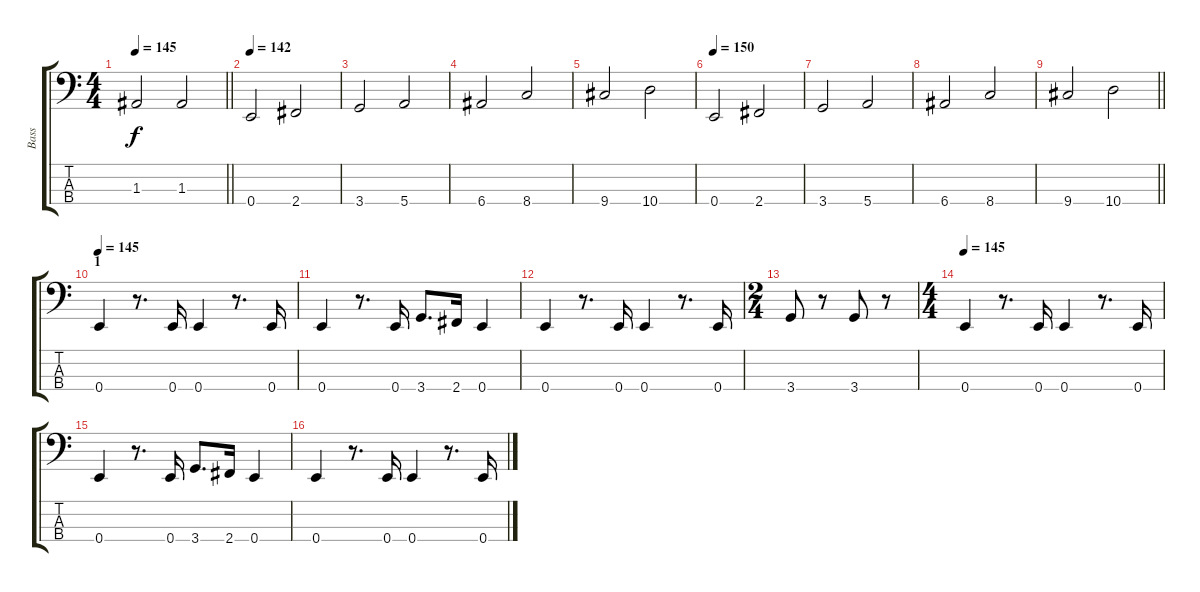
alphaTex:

\track ("Bass" "Bass") {instrument electricbassfinger}
\staff {score tabs}
\tuning (G2 D2 A1 E1) {hide}
\ts (4 4)
\tempo 145
\clef f4
\barLineRight lightlight
\ks c
1.3.2{dy f} 1.3.2 |
\section ("" "")
\tempo 150
\tempo 142
0.4.2 2.4.2 |
3.4.2 5.4.2 |
6.4.2 8.4.2 |
9.4.2 10.4.2 |
\tempo 150
0.4.2 2.4.2 |
3.4.2 5.4.2 |
6.4.2 8.4.2 |
\barLineRight lightlight
9.4.2 10.4.2 |
\section ("" "1")
\tempo 145
0.4.4{instrument overdrivenguitar} r.8{d} 0.4.16 0.4.4 r.8{d} 0.4.16 |
0.4.4{instrument overdrivenguitar} r.8{d} 0.4.16 3.4.8{d} 2.4.16 0.4.4 |
0.4.4{instrument overdrivenguitar} r.8{d} 0.4.16 0.4.4 r.8{d} 0.4.16 |
\ts (2 4)
3.4.8 r.8 3.4.8 r.8 |
\ts (4 4)
\tempo 145
0.4.4{instrument overdrivenguitar} r.8{d} 0.4.16 0.4.4 r.8{d} 0.4.16 |
0.4.4{instrument overdrivenguitar} r.8{d} 0.4.16 3.4.8{d} 2.4.16 0.4.4 |
0.4.4{instrument overdrivenguitar} r.8{d} 0.4.16 0.4.4 r.8{d} 0.4.16
